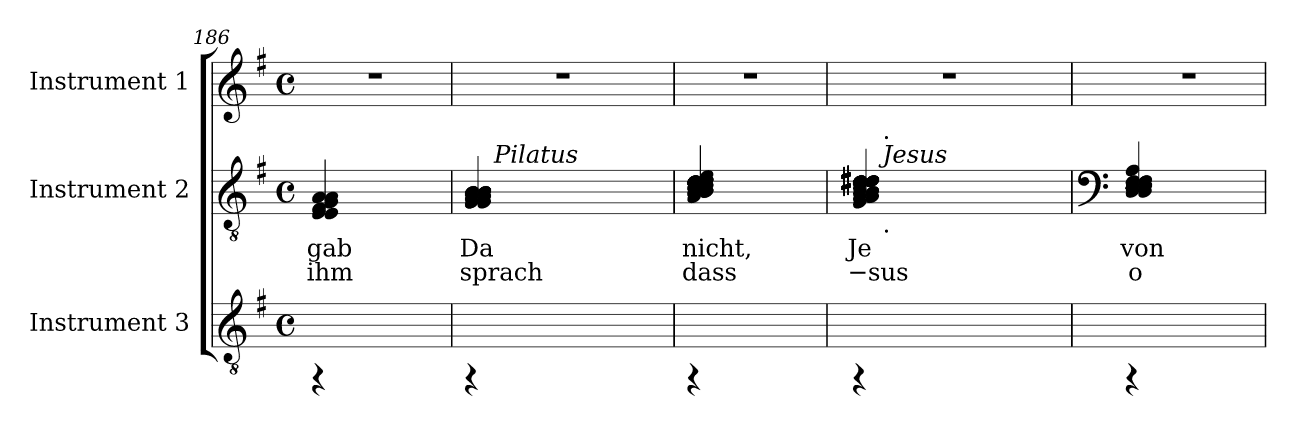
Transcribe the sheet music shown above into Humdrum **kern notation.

**kern	**kern	**text	**text	**kern
*part3	*part2	*part2	*part2	*part1
*staff3	*staff2	*staff2	*staff2	*staff1
*I"Instrument 3	*I"Instrument 2	*	*	*I"Instrument 1
!!LO:LB:g=z
*clefGv2	*clefGv2	*	*	*clefG2
*k[f#]	*k[f#]	*	*	*k[f#]
*G:	*G:	*	*	*G:
*M4/4	*M4/4	*	*	*M4/4
*met(c)	*met(c)	*	*	*met(c)
=186	=186	=186	=186	=186
!	!	!LO:LY:b:rj	!LO:LY:b:rj	!
4rFF	4A/ 4A/ 4G/ 4F#/ 4E/ 4E/	gab	ihm	1r
2.ryy	2.ryy	.	.	.
=187	=187	=187	=187	=187
!	!	!LO:LY:b:rj	!LO:LY:b:rj	!
*	*^	*	*	*
4rFF	4B/ 4B/ 4B/ 4B/ 4B/ 4B/ 4B/ 4A/ 4A/ 4A/ 4A/ 4G/ 4G/ 4G/ 4B/	16..ryy	Da	sprach	1r
!	!	!LO:TX:a:i:t=Pilatus	!	!	!
.	.	2ryy	.	.	.
2.ryy	2.ryy	.	.	.	.
.	.	4ryy	.	.	.
.	.	8ryy	.	.	.
.	.	64ryy	.	.	.
!!LO:PB:g=z
=188	=188	=188	=188	=188	=188
!	!	!	!LO:LY:b:rj	!LO:LY:b:rj	!
*	*v	*v	*	*	*
4rFF	4e/ 4d/ 4d/ 4d/ 4d/ 4d/ 4d/ 4d/ 4d/ 4d/ 4c/ 4c/ 4c/ 4c/ 4B/ 4B/ 4B/ 4B/ 4A/ 4B/	nicht,	dass	1r
2.ryy	2.ryy	.	.	.
!!LO:LB:g=z
=189	=189	=189	=189	=189
!	!LO:TX:a:i:t=Evangelist	!	!	!
!	!	!LO:LY:b:rj	!LO:LY:b:rj	!
*	*^	*	*	*
4rFF	4d#/ 4d#/ 4d#/ 4d#/ 4d#/ 4d#/ 4d#/ 4d#/ 4d#/ 4d#/ 4d#/ 4c/ 4B/ 4B/ 4B/ 4A/ 4A/ 4G/ 4d#/	16ryy	Je	−sus	1r
.	.	64ryy	.	.	.
!	!	!LO:TX:a:i:t=Jesus	!	!	!
!	!	!LO:TX:a:t=.	!	!	!
!	!	!LO:TX:b:t=.	!	!	!
.	.	2ryy	.	.	.
2.ryy	2.ryy	.	.	.	.
.	.	4ryy	.	.	.
.	.	8ryy	.	.	.
.	.	32.ryy	.	.	.
*	*v	*v	*	*	*
!!LO:LB:g=z
=190	=190	=190	=190	=190
*	*clefF4	*	*	*
*	*^	*	*	*
!	!	!	!LO:LY:b:rj	!LO:LY:b:rj	!
*	*v	*v	*	*	*
4rFF	4A/ 4F#/ 4F#/ 4F#/ 4F#/ 4F#/ 4E/ 4E/ 4E/ 4E/ 4E/ 4E/ 4E/ 4E/ 4E/ 4E/ 4E/ 4E/ 4E/ 4E/ 4D/ 4D/ 4E/	von	o	1r
2.ryy	2.ryy	.	.	.
=	=	=	=	=
*-	*-	*-	*-	*-
